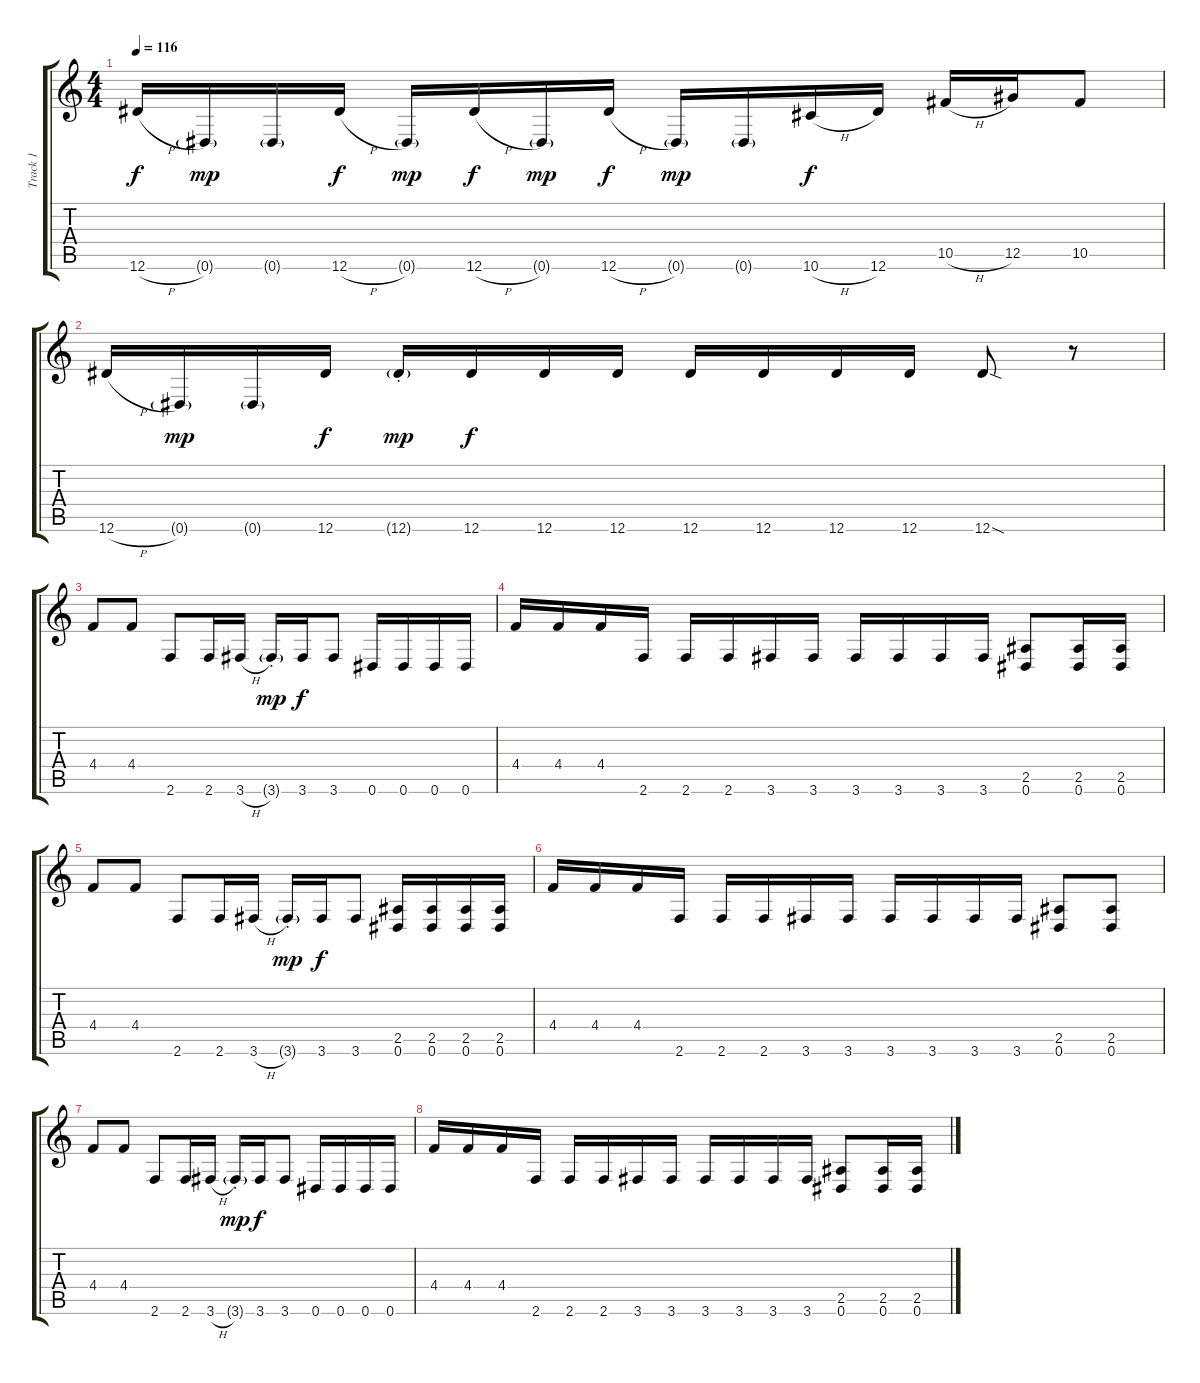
\track ("Track 1" "Track 1") {instrument distortionguitar}
\staff {score tabs}
\tuning (Eb4 Bb3 Gb3 Db3 Ab2 Eb2) {hide}
\ts (4 4)
\tempo 116
\clef g2
\ks c
12.6{h}.16{dy f} 0.6{g}.16{dy mp} 0.6{g}.16 12.6{h}.16{dy f} 0.6{g}.16{dy mp} 12.6{h}.16{dy f} 0.6{g}.16{dy mp} 12.6{h}.16{dy f} 0.6{g}.16{dy mp} 0.6{g}.16 10.6{h}.16{dy f} 12.6.16 10.5{h}.16 12.5.16 10.5.8 |
12.6{h}.16 0.6{g}.16{dy mp} 0.6{g}.16 12.6.16{dy f} 12.6{g st}.16{dy mp} 12.6.16{dy f} 12.6.16 12.6.16 12.6.16 12.6.16 12.6.16 12.6.16 12.6{sod}.8 r.8 |
4.4.8 4.4.8 2.6.8 2.6.16 3.6{h}.16 3.6{g st}.16{dy mp} 3.6.16{dy f} 3.6.8 0.6.16 0.6.16 0.6.16 0.6.16 |
4.4.16 4.4.16 4.4.16 2.6.16 2.6.16 2.6.16 3.6.16 3.6.16 3.6.16 3.6.16 3.6.16 3.6.16 (2.5 0.6).8 (2.5 0.6).16 (2.5 0.6).16 |
4.4.8 4.4.8 2.6.8 2.6.16 3.6{h}.16 3.6{g st}.16{dy mp} 3.6.16{dy f} 3.6.8 (2.5 0.6).16 (2.5 0.6).16 (2.5 0.6).16 (2.5 0.6).16 |
4.4.16 4.4.16 4.4.16 2.6.16 2.6.16 2.6.16 3.6.16 3.6.16 3.6.16 3.6.16 3.6.16 3.6.16 (2.5 0.6).8 (2.5 0.6).8 |
4.4.8 4.4.8 2.6.8 2.6.16 3.6{h}.16 3.6{g st}.16{dy mp} 3.6.16{dy f} 3.6.8 0.6.16 0.6.16 0.6.16 0.6.16 |
4.4.16 4.4.16 4.4.16 2.6.16 2.6.16 2.6.16 3.6.16 3.6.16 3.6.16 3.6.16 3.6.16 3.6.16 (2.5 0.6).8 (2.5 0.6).16 (2.5 0.6).16
